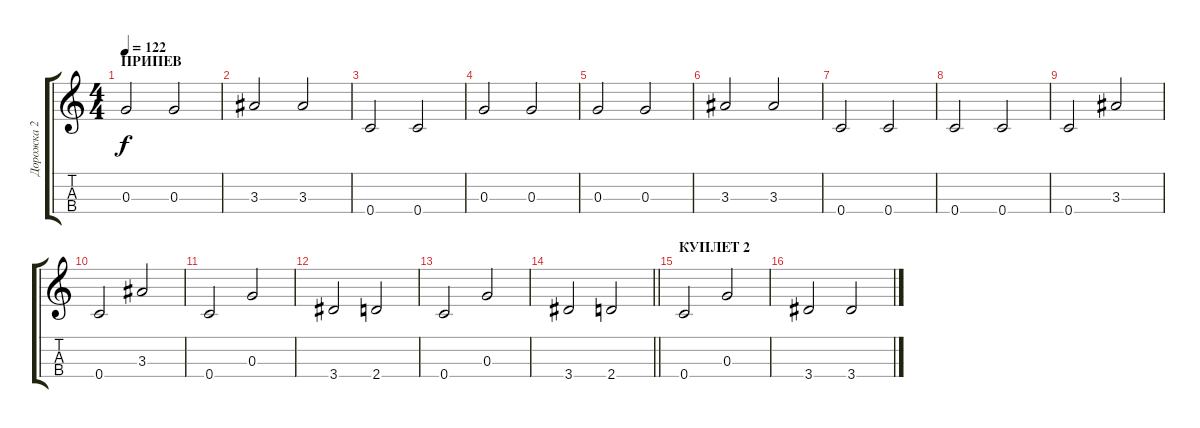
\track ("Дорожка 2" "Дорожка 2") {instrument electricbassfinger}
\staff {score tabs}
\tuning (F4 C4 G3 C3) {hide}
\ts (4 4)
\section ("" "ПРИПЕВ")
\tempo 122
\clef g2
\ks c
0.3.2{dy f} 0.3.2 |
3.3.2 3.3.2 |
0.4.2 0.4.2 |
0.3.2 0.3.2 |
0.3.2 0.3.2 |
3.3.2 3.3.2 |
0.4.2 0.4.2 |
0.4.2 0.4.2 |
0.4.2 3.3.2 |
0.4.2 3.3.2 |
0.4.2 0.3.2 |
3.4.2 2.4.2 |
0.4.2 0.3.2 |
\barLineRight lightlight
3.4.2 2.4.2 |
\section ("" "КУПЛЕТ 2")
0.4.2 0.3.2 |
3.4.2 3.4.2
